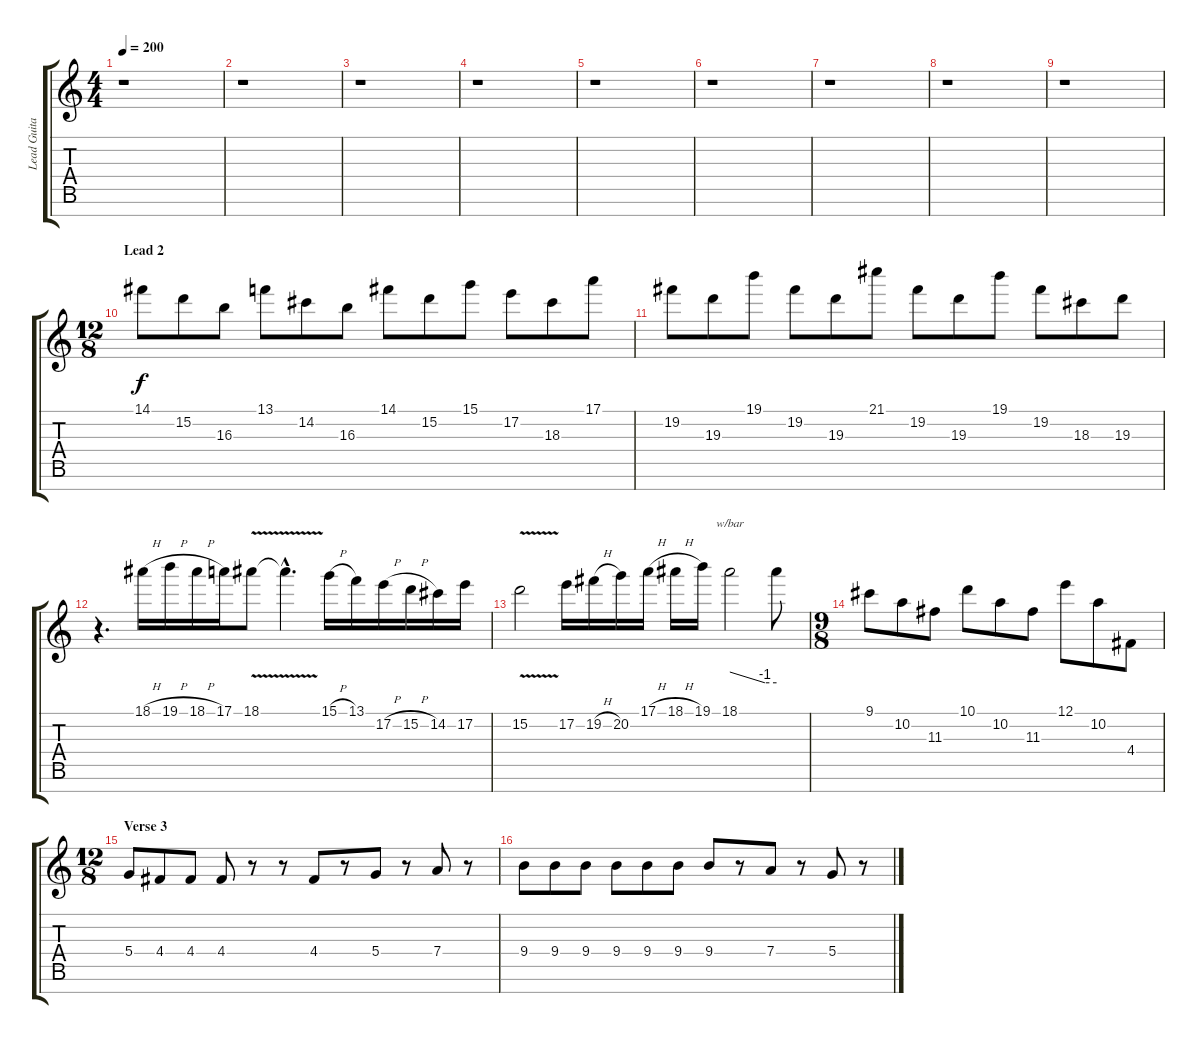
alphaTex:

\track ("Lead Guitar 2" "Lead Guita") {instrument overdrivenguitar}
\staff {score tabs}
\tuning (E4 B3 G3 D3 A2 E2 B1) {hide}
\ts (4 4)
\tempo 200
\clef g2
\ks c
r.1{dy f} |
r.1 |
r.1 |
r.1 |
r.1 |
r.1 |
r.1 |
r.1 |
r.1 |
\ts (12 8)
\section ("" "Lead 2")
14.1.8 15.2.8 16.3.8 13.1.8 14.2.8 16.3.8 14.1.8 15.2.8 15.1.8 17.2.8 18.3.8 17.1.8 |
19.2.8 19.3.8 19.1.8 19.2.8 19.3.8 21.1.8 19.2.8 19.3.8 19.1.8 19.2.8 18.3.8 19.3.8 |
r.4{d} 18.1{h}.16 19.1{h}.16 18.1{h}.16 17.1.16 18.1{v}.8 18.1{hac t}.4{d} 15.1{h}.16 13.1.16 17.2{h}.16 15.2{h}.16 14.2.16 17.2.16 |
15.2{v}.2 17.2.16 19.2{h}.16 20.2.16 17.1{h}.16 18.1{h}.16 19.1.16 18.1.2{tbe (custom default 0 0 45 -4 60 -4)} 18.1{t}.8 |
\ts (9 8)
9.1.8 10.2.8 11.3.8 10.1.8 10.2.8 11.3.8 12.1.8 10.2.8 4.4.8 |
\ts (12 8)
\section ("" "Verse 3")
5.4.8 4.4.8 4.4.8 4.4.8 r.8 r.8 4.4.8 r.8 5.4.8 r.8 7.4.8 r.8 |
9.4.8 9.4.8 9.4.8 9.4.8 9.4.8 9.4.8 9.4.8 r.8 7.4.8 r.8 5.4.8 r.8
